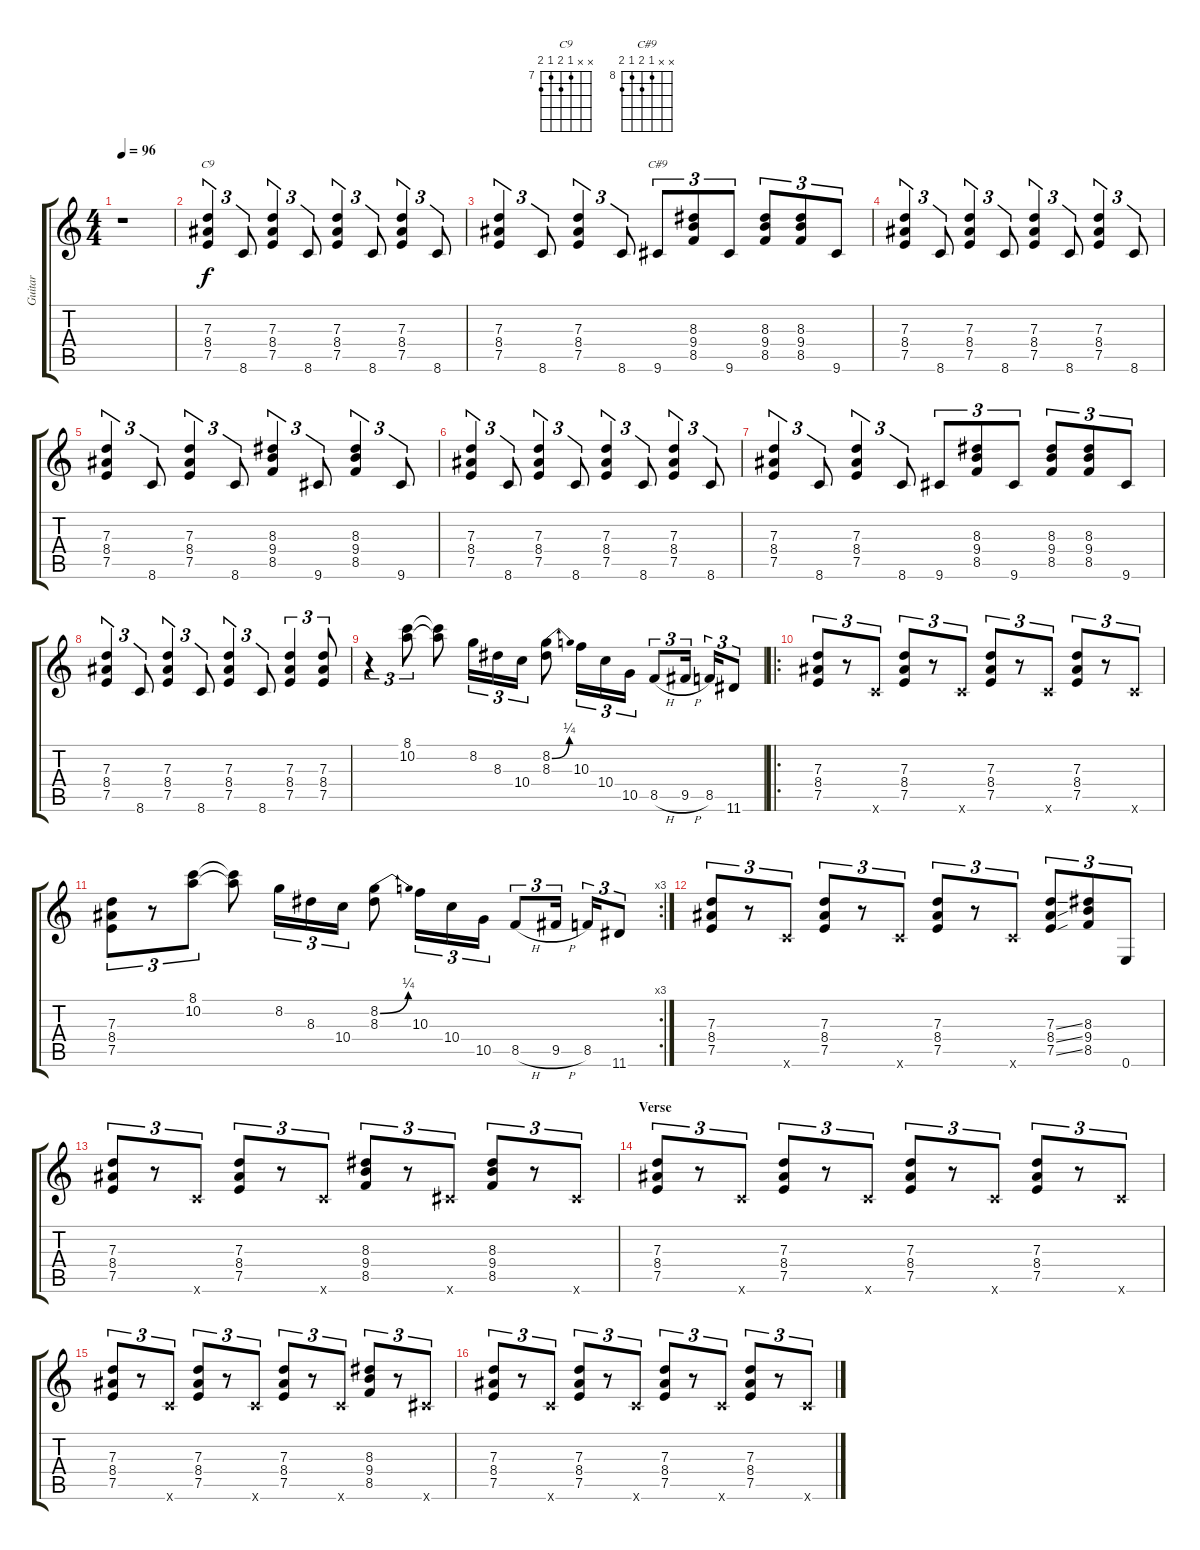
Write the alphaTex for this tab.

\track ("Guitar" "Guitar") {instrument overdrivenguitar}
\staff {score tabs}
\tuning (E4 B3 G3 D3 A2 E2) {hide}
\chord ("C9" x x 7 8 7 8) {firstfret 7}
\chord ("C#9" x x 8 9 8 9) {firstfret 8}
\ts (4 4)
\tempo 96
\clef g2
\ks c
r.1{dy f instrument overdrivenguitar} |
(7.3 8.4 7.5).4{tu (3 2) ch "C9"} 8.6.8{tu (3 2)} (7.3 8.4 7.5).4{tu (3 2)} 8.6.8{tu (3 2)} (7.3 8.4 7.5).4{tu (3 2)} 8.6.8{tu (3 2)} (7.3 8.4 7.5).4{tu (3 2)} 8.6.8{tu (3 2)} |
(7.3 8.4 7.5).4{tu (3 2)} 8.6.8{tu (3 2)} (7.3 8.4 7.5).4{tu (3 2)} 8.6.8{tu (3 2)} 9.6.8{tu (3 2) ch "C#9"} (8.3 9.4 8.5).8{tu (3 2)} 9.6.8{tu (3 2)} (8.3 9.4 8.5).8{tu (3 2)} (8.3 9.4 8.5).8{tu (3 2)} 9.6.8{tu (3 2)} |
(7.3 8.4 7.5).4{tu (3 2)} 8.6.8{tu (3 2)} (7.3 8.4 7.5).4{tu (3 2)} 8.6.8{tu (3 2)} (7.3 8.4 7.5).4{tu (3 2)} 8.6.8{tu (3 2)} (7.3 8.4 7.5).4{tu (3 2)} 8.6.8{tu (3 2)} |
(7.3 8.4 7.5).4{tu (3 2)} 8.6.8{tu (3 2)} (7.3 8.4 7.5).4{tu (3 2)} 8.6.8{tu (3 2)} (8.3 9.4 8.5).4{tu (3 2)} 9.6.8{tu (3 2)} (8.3 9.4 8.5).4{tu (3 2)} 9.6.8{tu (3 2)} |
(7.3 8.4 7.5).4{tu (3 2)} 8.6.8{tu (3 2)} (7.3 8.4 7.5).4{tu (3 2)} 8.6.8{tu (3 2)} (7.3 8.4 7.5).4{tu (3 2)} 8.6.8{tu (3 2)} (7.3 8.4 7.5).4{tu (3 2)} 8.6.8{tu (3 2)} |
(7.3 8.4 7.5).4{tu (3 2)} 8.6.8{tu (3 2)} (7.3 8.4 7.5).4{tu (3 2)} 8.6.8{tu (3 2)} 9.6.8{tu (3 2)} (8.3 9.4 8.5).8{tu (3 2)} 9.6.8{tu (3 2)} (8.3 9.4 8.5).8{tu (3 2)} (8.3 9.4 8.5).8{tu (3 2)} 9.6.8{tu (3 2)} |
(7.3 8.4 7.5).4{tu (3 2)} 8.6.8{tu (3 2)} (7.3 8.4 7.5).4{tu (3 2)} 8.6.8{tu (3 2)} (7.3 8.4 7.5).4{tu (3 2)} 8.6.8{tu (3 2)} (7.3 8.4 7.5).4{tu (3 2)} (7.3 8.4 7.5).8{tu (3 2)} |
r.4{tu (3 2)} (8.1 10.2).8{tu (3 2)} (8.1{t} 10.2{t}).8 8.2.16{tu (3 2)} 8.3.16{tu (3 2)} 10.4.16{tu (3 2)} (8.2{be (bend 0 0 60 1)} 8.3).8 10.3.16{tu (3 2)} 10.4.16{tu (3 2)} 10.5.16{tu (3 2)} 8.5{h}.8{tu (3 2)} 9.5{h}.16{tu (3 2)} 8.5.16{tu (3 2)} 11.6.8{tu (3 2)} |
\ro
(7.3 8.4 7.5).8{tu (3 2)} r.8{tu (3 2)} 8.6{x}.8{tu (3 2)} (7.3 8.4 7.5).8{tu (3 2)} r.8{tu (3 2)} 8.6{x}.8{tu (3 2)} (7.3 8.4 7.5).8{tu (3 2)} r.8{tu (3 2)} 8.6{x}.8{tu (3 2)} (7.3 8.4 7.5).8{tu (3 2)} r.8{tu (3 2)} 8.6{x}.8{tu (3 2)} |
\rc 3
(7.3 8.4 7.5).8{tu (3 2)} r.8{tu (3 2)} (8.1 10.2).8{tu (3 2)} (8.1{t} 10.2{t}).8 8.2.16{tu (3 2)} 8.3.16{tu (3 2)} 10.4.16{tu (3 2)} (8.2{be (bend 0 0 60 1)} 8.3).8 10.3.16{tu (3 2)} 10.4.16{tu (3 2)} 10.5.16{tu (3 2)} 8.5{h}.8{tu (3 2)} 9.5{h}.16{tu (3 2)} 8.5.16{tu (3 2)} 11.6.8{tu (3 2)} |
(7.3 8.4 7.5).8{tu (3 2)} r.8{tu (3 2)} 8.6{x}.8{tu (3 2)} (7.3 8.4 7.5).8{tu (3 2)} r.8{tu (3 2)} 8.6{x}.8{tu (3 2)} (7.3 8.4 7.5).8{tu (3 2)} r.8{tu (3 2)} 8.6{x}.8{tu (3 2)} (7.3{ss} 8.4{ss} 7.5{ss}).8{tu (3 2)} (8.3 9.4 8.5).8{tu (3 2)} 0.6.8{tu (3 2)} |
(7.3 8.4 7.5).8{tu (3 2)} r.8{tu (3 2)} 8.6{x}.8{tu (3 2)} (7.3 8.4 7.5).8{tu (3 2)} r.8{tu (3 2)} 8.6{x}.8{tu (3 2)} (8.3 9.4 8.5).8{tu (3 2)} r.8{tu (3 2)} 9.6{x}.8{tu (3 2)} (8.3 9.4 8.5).8{tu (3 2)} r.8{tu (3 2)} 9.6{x}.8{tu (3 2)} |
\section ("" "Verse")
(7.3 8.4 7.5).8{tu (3 2)} r.8{tu (3 2)} 8.6{x}.8{tu (3 2)} (7.3 8.4 7.5).8{tu (3 2)} r.8{tu (3 2)} 8.6{x}.8{tu (3 2)} (7.3 8.4 7.5).8{tu (3 2)} r.8{tu (3 2)} 8.6{x}.8{tu (3 2)} (7.3 8.4 7.5).8{tu (3 2)} r.8{tu (3 2)} 8.6{x}.8{tu (3 2)} |
(7.3 8.4 7.5).8{tu (3 2)} r.8{tu (3 2)} 8.6{x}.8{tu (3 2)} (7.3 8.4 7.5).8{tu (3 2)} r.8{tu (3 2)} 8.6{x}.8{tu (3 2)} (7.3 8.4 7.5).8{tu (3 2)} r.8{tu (3 2)} 8.6{x}.8{tu (3 2)} (8.3 9.4 8.5).8{tu (3 2)} r.8{tu (3 2)} 9.6{x}.8{tu (3 2)} |
(7.3 8.4 7.5).8{tu (3 2)} r.8{tu (3 2)} 8.6{x}.8{tu (3 2)} (7.3 8.4 7.5).8{tu (3 2)} r.8{tu (3 2)} 8.6{x}.8{tu (3 2)} (7.3 8.4 7.5).8{tu (3 2)} r.8{tu (3 2)} 8.6{x}.8{tu (3 2)} (7.3 8.4 7.5).8{tu (3 2)} r.8{tu (3 2)} 8.6{x}.8{tu (3 2)}
